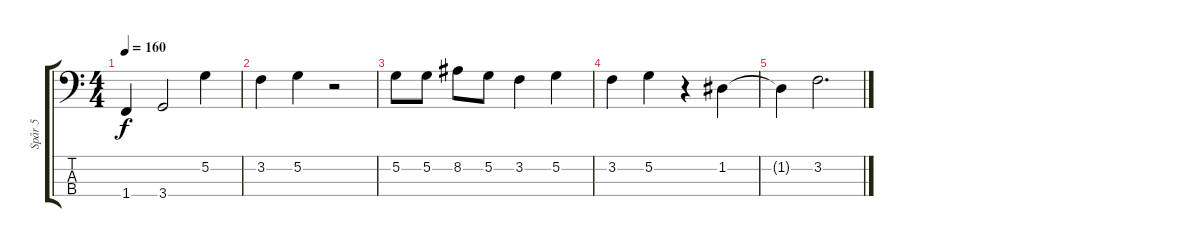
\track ("Spår 5" "Spår 5") {instrument electricbassfinger}
\staff {score tabs}
\tuning (G2 D2 A1 E1) {hide}
\ts (4 4)
\tempo 160
\clef f4
\ks c
1.4{t}.4{dy f} 3.4.2 5.2.4 |
3.2.4 5.2.4 r.2 |
5.2.8 5.2.8 8.2.8 5.2.8 3.2.4 5.2.4 |
3.2.4 5.2.4 r.4 1.2.4 |
1.2{t}.4 3.2.2{d}
